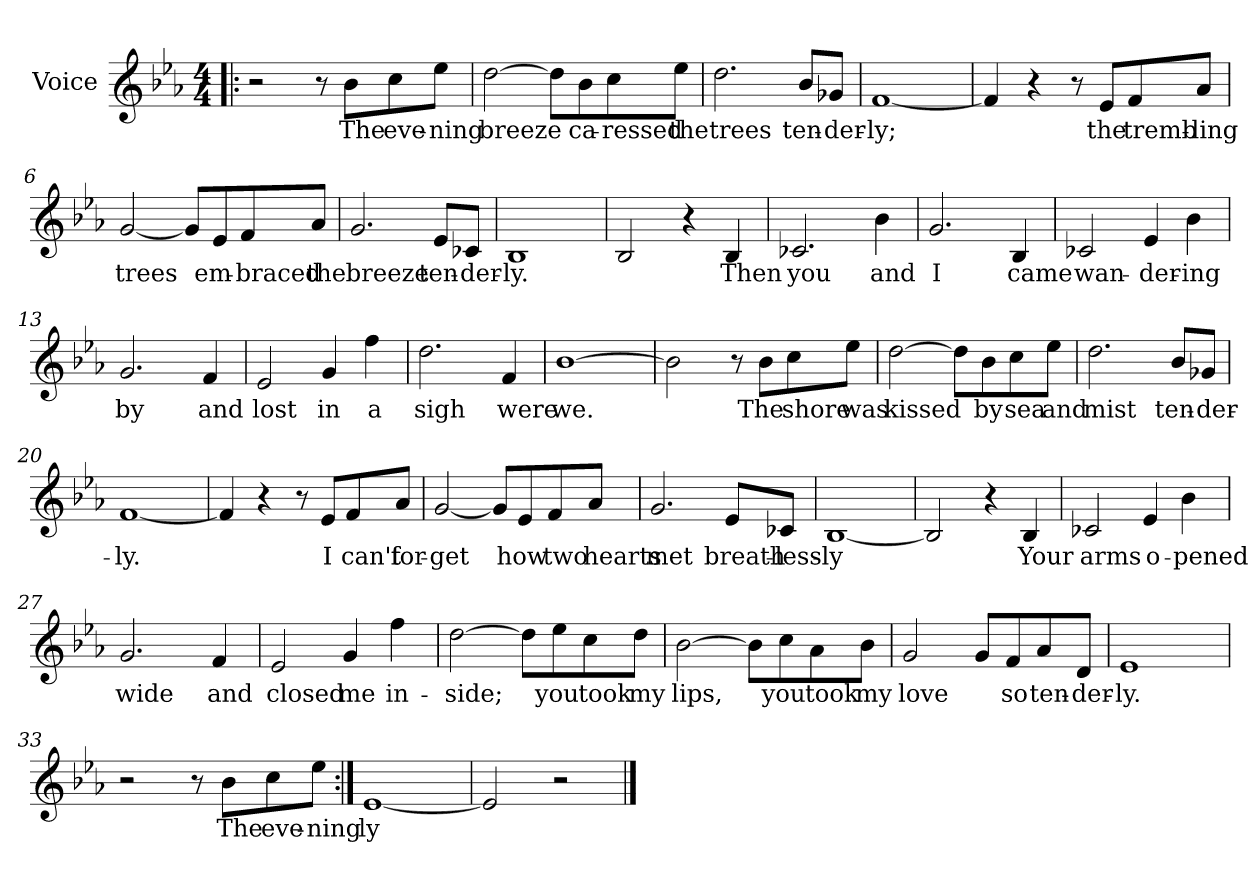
**kern	**text
*part1	*part1
*staff1	*staff1
*I"Voice	*
*I'Vo.	*
*clefG2	*
*k[b-e-a-]	*
*E-:	*
*M4/4	*
=1!|:	=1!|:
2r	.
8r	.
8b-\L	The
8cc\	eve-
8ee-\J	ning
=2	=2
[2dd\	breeze
8dd\L]	.
8b-\	ca-
8cc\	ressed
8ee-\J	the
=3	=3
2.dd\	trees
8b-/L	ten-
8g-X/J	der-
=4	=4
[1f	ly;
!!LO:LB:g=z
=5	=5
4f/]	.
4r	.
8r	.
8e-/L	the
8f/	tremb-
8a-/J	ling
=6	=6
[2g/	trees
8g/L]	.
8e-/	em-
8f/	braced
8a-/J	the
=7	=7
2.g/	breeze
8e-/L	ten-
8c-X/J	der-
=8	=8
1B-	ly.
!!LO:LB:g=z
=9	=9
2B-/	.
4r	.
4B-/	Then
=10	=10
2.c-X/	you
4b-\	and
=11	=11
2.g/	I
4B-/	came
=12	=12
2c-X/	wan-
4e-/	der-
4b-\	ing
=13	=13
2.g/	by
4f/	and
!!LO:LB:g=z
=14	=14
2e-/	lost
4g/	in
4ff\	a
=15	=15
2.dd\	sigh
4f/	were
=16	=16
[1b-	we.
=17	=17
2b-\]	.
8r	.
8b-\L	The
8cc\	shore
8ee-\J	was
!!LO:LB:g=z
=18	=18
[2dd\	kissed
8dd\L]	.
8b-\	by
8cc\	sea
8ee-\J	and
=19	=19
2.dd\	mist
8b-/L	ten-
8g-X/J	der-
=20	=20
[1f	ly.
=21	=21
4f/]	.
4r	.
8r	.
8e-/L	I
8f/	can't
8a-/J	for-
!!LO:LB:g=z
=22	=22
[2g/	get
8g/L]	.
8e-/	how
8f/	two
8a-/J	hearts
=23	=23
2.g/	met
8e-/L	breath-
8c-X/J	less-
=24	=24
[1B-	ly
=25	=25
2B-/]	.
4r	.
4B-/	Your
!!LO:LB:g=z
=26	=26
2c-X/	arms
4e-/	o-
4b-\	pened
=27	=27
2.g/	wide
4f/	and
=28	=28
2e-/	closed
4g/	me
4ff\	in-
=29	=29
[2dd\	side;
8dd\L]	.
8ee-\	you
8cc\	took
8dd\J	my
!!LO:LB:g=z
=30	=30
[2b-\	lips,
8b-\L]	.
8cc\	you
8a-\	took
8b-\J	my
=31	=31
2g/	love
8g/L	.
8f/	so
8a-/	ten-
8d/J	der-
=32	=32
1e-	ly.
=33	=33
2r	.
8r	.
8b-\L	The
8cc\	eve-
8ee-\J	ning
=34:|!	=34:|!
[1e-	ly
=35	=35
2e-/]	.
2r	.
==	==
*-	*-
